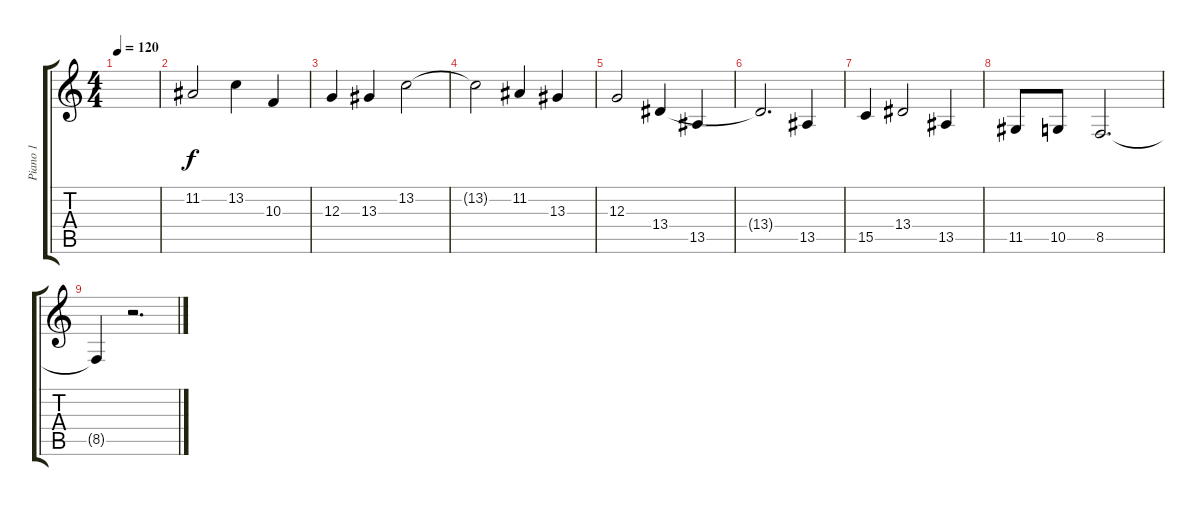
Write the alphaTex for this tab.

\track ("Piano 1" "Piano 1") {instrument acousticgrandpiano}
\staff {score tabs}
\tuning (E4 B3 G3 D3 A2 E2) {hide}
\ts (4 4)
\tempo 120
\clef g2
\ks c
|
11.2.2 13.2.4 10.3.4 |
12.3.4 13.3.4 13.2.2 |
13.2{t}.2 11.2.4 13.3.4 |
12.3.2 13.4.4 13.5.4 |
13.4{t}.2{d} 13.5.4 |
15.5.4 13.4.2 13.5.4 |
11.5.8 10.5.8 8.5.2{d} |
8.5{t}.4 r.2{d}
